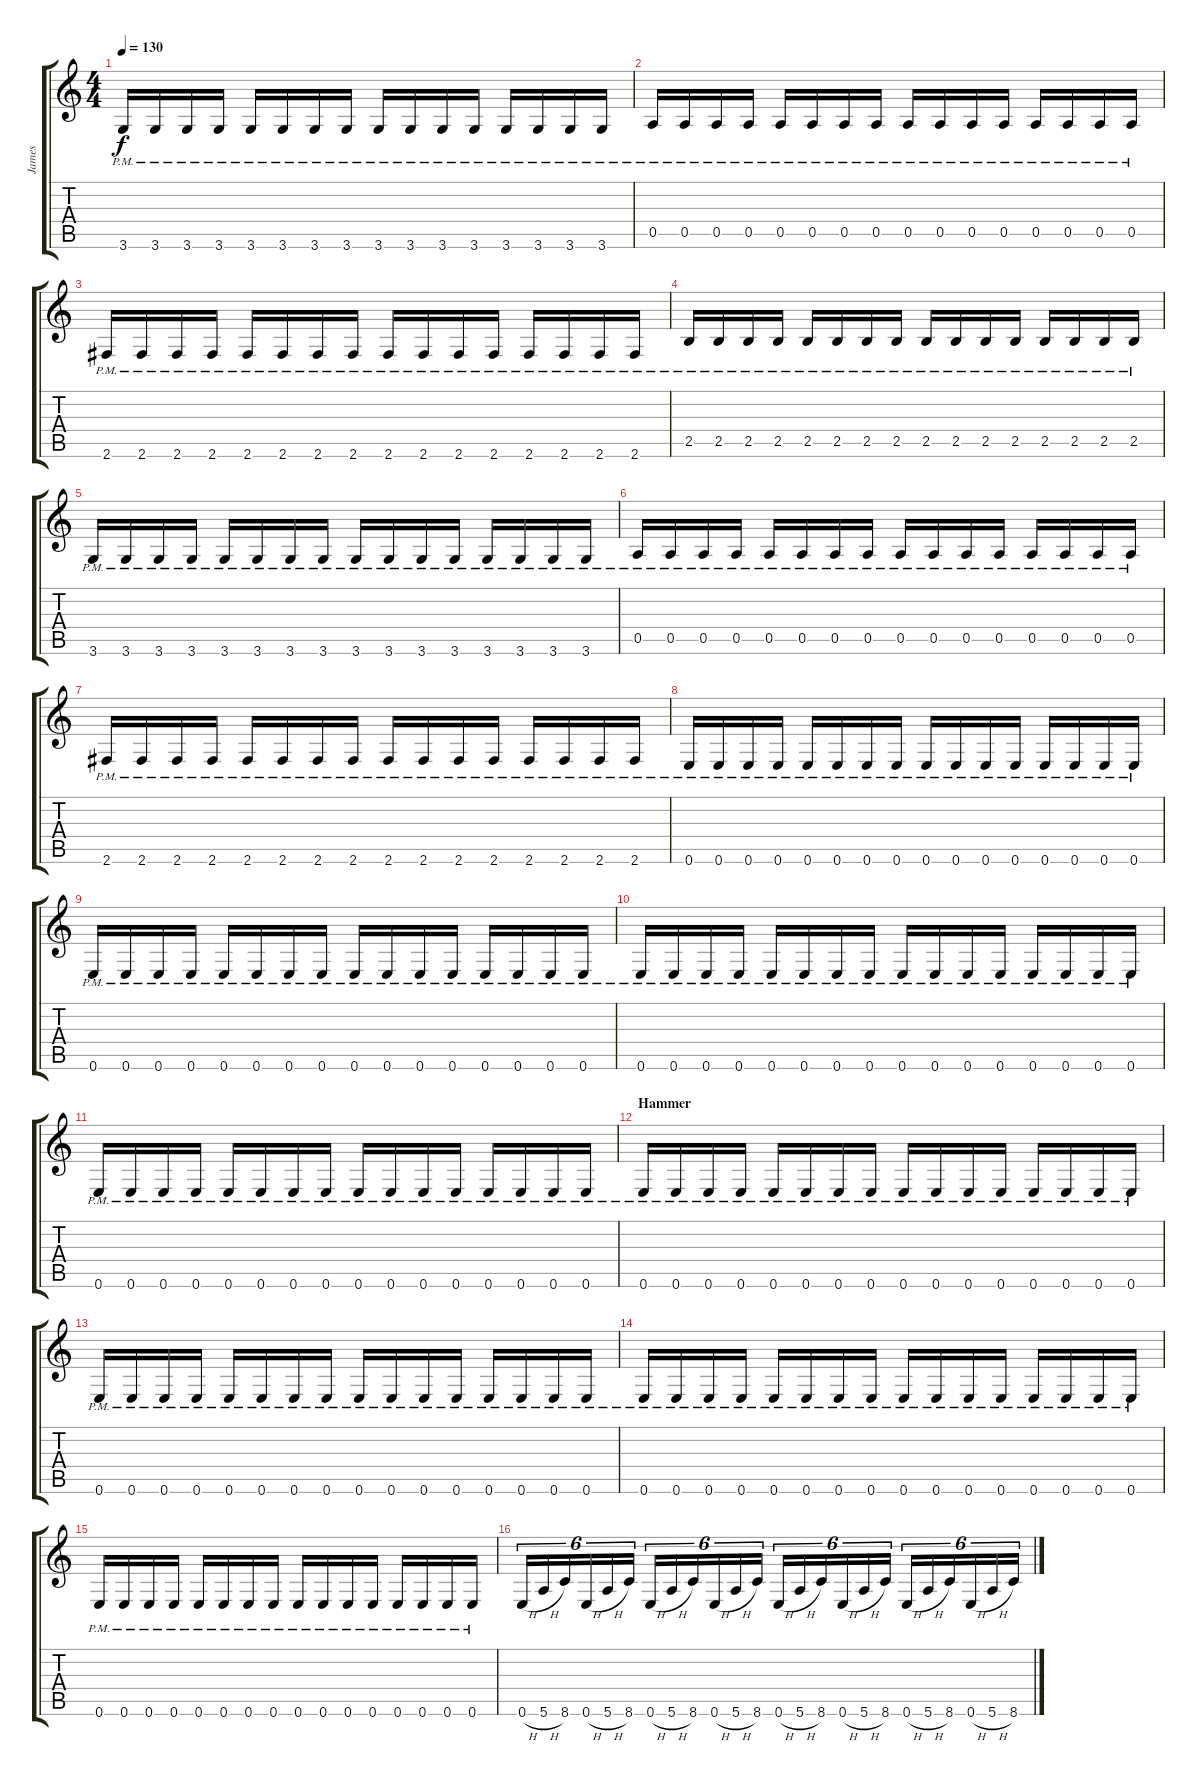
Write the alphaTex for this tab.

\track ("James" "James") {instrument distortionguitar}
\staff {score tabs}
\tuning (E4 B3 G3 D3 A2 E2) {hide}
\ts (4 4)
\tempo 130
\clef g2
\ks c
3.6{pm}.16{dy f} 3.6{pm}.16 3.6{pm}.16 3.6{pm}.16 3.6{pm}.16 3.6{pm}.16 3.6{pm}.16 3.6{pm}.16 3.6{pm}.16 3.6{pm}.16 3.6{pm}.16 3.6{pm}.16 3.6{pm}.16 3.6{pm}.16 3.6{pm}.16 3.6{pm}.16 |
0.5{pm}.16 0.5{pm}.16 0.5{pm}.16 0.5{pm}.16 0.5{pm}.16 0.5{pm}.16 0.5{pm}.16 0.5{pm}.16 0.5{pm}.16 0.5{pm}.16 0.5{pm}.16 0.5{pm}.16 0.5{pm}.16 0.5{pm}.16 0.5{pm}.16 0.5{pm}.16 |
2.6{pm}.16 2.6{pm}.16 2.6{pm}.16 2.6{pm}.16 2.6{pm}.16 2.6{pm}.16 2.6{pm}.16 2.6{pm}.16 2.6{pm}.16 2.6{pm}.16 2.6{pm}.16 2.6{pm}.16 2.6{pm}.16 2.6{pm}.16 2.6{pm}.16 2.6{pm}.16 |
2.5{pm}.16 2.5{pm}.16 2.5{pm}.16 2.5{pm}.16 2.5{pm}.16 2.5{pm}.16 2.5{pm}.16 2.5{pm}.16 2.5{pm}.16 2.5{pm}.16 2.5{pm}.16 2.5{pm}.16 2.5{pm}.16 2.5{pm}.16 2.5{pm}.16 2.5{pm}.16 |
3.6{pm}.16 3.6{pm}.16 3.6{pm}.16 3.6{pm}.16 3.6{pm}.16 3.6{pm}.16 3.6{pm}.16 3.6{pm}.16 3.6{pm}.16 3.6{pm}.16 3.6{pm}.16 3.6{pm}.16 3.6{pm}.16 3.6{pm}.16 3.6{pm}.16 3.6{pm}.16 |
0.5{pm}.16 0.5{pm}.16 0.5{pm}.16 0.5{pm}.16 0.5{pm}.16 0.5{pm}.16 0.5{pm}.16 0.5{pm}.16 0.5{pm}.16 0.5{pm}.16 0.5{pm}.16 0.5{pm}.16 0.5{pm}.16 0.5{pm}.16 0.5{pm}.16 0.5{pm}.16 |
2.6{pm}.16 2.6{pm}.16 2.6{pm}.16 2.6{pm}.16 2.6{pm}.16 2.6{pm}.16 2.6{pm}.16 2.6{pm}.16 2.6{pm}.16 2.6{pm}.16 2.6{pm}.16 2.6{pm}.16 2.6{pm}.16 2.6{pm}.16 2.6{pm}.16 2.6{pm}.16 |
0.6{pm}.16 0.6{pm}.16 0.6{pm}.16 0.6{pm}.16 0.6{pm}.16 0.6{pm}.16 0.6{pm}.16 0.6{pm}.16 0.6{pm}.16 0.6{pm}.16 0.6{pm}.16 0.6{pm}.16 0.6{pm}.16 0.6{pm}.16 0.6{pm}.16 0.6{pm}.16 |
0.6{pm}.16 0.6{pm}.16 0.6{pm}.16 0.6{pm}.16 0.6{pm}.16 0.6{pm}.16 0.6{pm}.16 0.6{pm}.16 0.6{pm}.16 0.6{pm}.16 0.6{pm}.16 0.6{pm}.16 0.6{pm}.16 0.6{pm}.16 0.6{pm}.16 0.6{pm}.16 |
0.6{pm}.16 0.6{pm}.16 0.6{pm}.16 0.6{pm}.16 0.6{pm}.16 0.6{pm}.16 0.6{pm}.16 0.6{pm}.16 0.6{pm}.16 0.6{pm}.16 0.6{pm}.16 0.6{pm}.16 0.6{pm}.16 0.6{pm}.16 0.6{pm}.16 0.6{pm}.16 |
0.6{pm}.16 0.6{pm}.16 0.6{pm}.16 0.6{pm}.16 0.6{pm}.16 0.6{pm}.16 0.6{pm}.16 0.6{pm}.16 0.6{pm}.16 0.6{pm}.16 0.6{pm}.16 0.6{pm}.16 0.6{pm}.16 0.6{pm}.16 0.6{pm}.16 0.6{pm}.16 |
\section ("" "Hammer")
0.6{pm}.16 0.6{pm}.16 0.6{pm}.16 0.6{pm}.16 0.6{pm}.16 0.6{pm}.16 0.6{pm}.16 0.6{pm}.16 0.6{pm}.16 0.6{pm}.16 0.6{pm}.16 0.6{pm}.16 0.6{pm}.16 0.6{pm}.16 0.6{pm}.16 0.6{pm}.16 |
0.6{pm}.16 0.6{pm}.16 0.6{pm}.16 0.6{pm}.16 0.6{pm}.16 0.6{pm}.16 0.6{pm}.16 0.6{pm}.16 0.6{pm}.16 0.6{pm}.16 0.6{pm}.16 0.6{pm}.16 0.6{pm}.16 0.6{pm}.16 0.6{pm}.16 0.6{pm}.16 |
0.6{pm}.16 0.6{pm}.16 0.6{pm}.16 0.6{pm}.16 0.6{pm}.16 0.6{pm}.16 0.6{pm}.16 0.6{pm}.16 0.6{pm}.16 0.6{pm}.16 0.6{pm}.16 0.6{pm}.16 0.6{pm}.16 0.6{pm}.16 0.6{pm}.16 0.6{pm}.16 |
0.6{pm}.16 0.6{pm}.16 0.6{pm}.16 0.6{pm}.16 0.6{pm}.16 0.6{pm}.16 0.6{pm}.16 0.6{pm}.16 0.6{pm}.16 0.6{pm}.16 0.6{pm}.16 0.6{pm}.16 0.6{pm}.16 0.6{pm}.16 0.6{pm}.16 0.6{pm}.16 |
0.6{h}.16{tu (6 4)} 5.6{h}.16{tu (6 4)} 8.6.16{tu (6 4)} 0.6{h}.16{tu (6 4)} 5.6{h}.16{tu (6 4)} 8.6.16{tu (6 4)} 0.6{h}.16{tu (6 4)} 5.6{h}.16{tu (6 4)} 8.6.16{tu (6 4)} 0.6{h}.16{tu (6 4)} 5.6{h}.16{tu (6 4)} 8.6.16{tu (6 4)} 0.6{h}.16{tu (6 4)} 5.6{h}.16{tu (6 4)} 8.6.16{tu (6 4)} 0.6{h}.16{tu (6 4)} 5.6{h}.16{tu (6 4)} 8.6.16{tu (6 4)} 0.6{h}.16{tu (6 4)} 5.6{h}.16{tu (6 4)} 8.6.16{tu (6 4)} 0.6{h}.16{tu (6 4)} 5.6{h}.16{tu (6 4)} 8.6.16{tu (6 4)}
